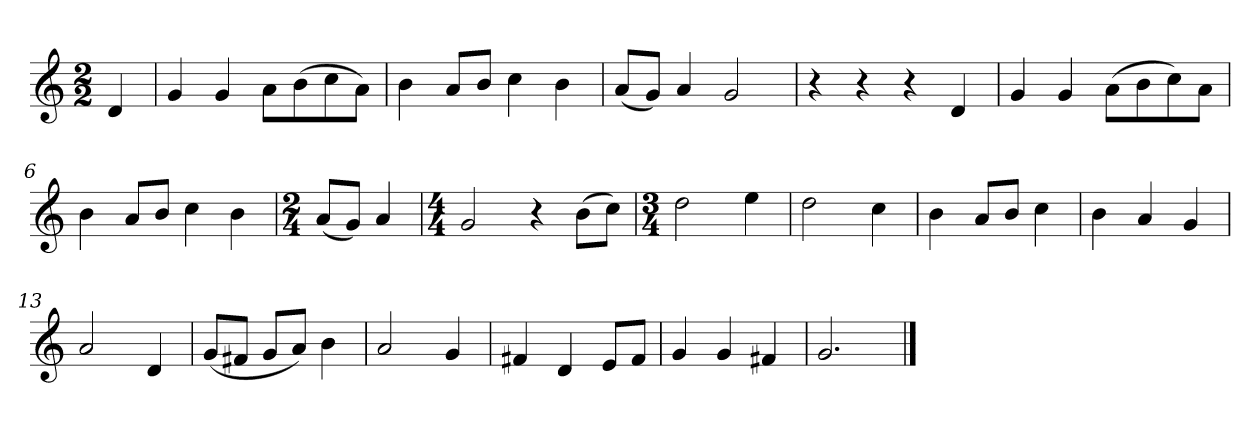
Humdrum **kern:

**kern
*part1
*staff1
*k[]
*M2/2
*MM120
=
4d
=1
4g
4g
8aL
(8b
8cc
8aJ)
=2
4b
8aL
8bJ
4cc
4b
=3
(8aL
8gJ)
4a
2g
=4
4r
4r
4r
4d
=5
4g
4g
(8aL
8b
8cc)
8aJ
=6
4b
8aL
8bJ
4cc
4b
=7
*M2/4
(8aL
8gJ)
4a
=8
*M4/4
2g
4r
(8bL
8ccJ)
=9
*M3/4
2dd
4ee
=10
2dd
4cc
=11
4b
8aL
8bJ
4cc
=12
4b
4a
4g
=13
2a
4d
=14
(8gL
8f#XJ
8gL
8aJ)
4b
=15
2a
4g
=16
4f#X
4d
8eL
8f#J
=17
4g
4g
4f#X
=18
2.g
==
*-
